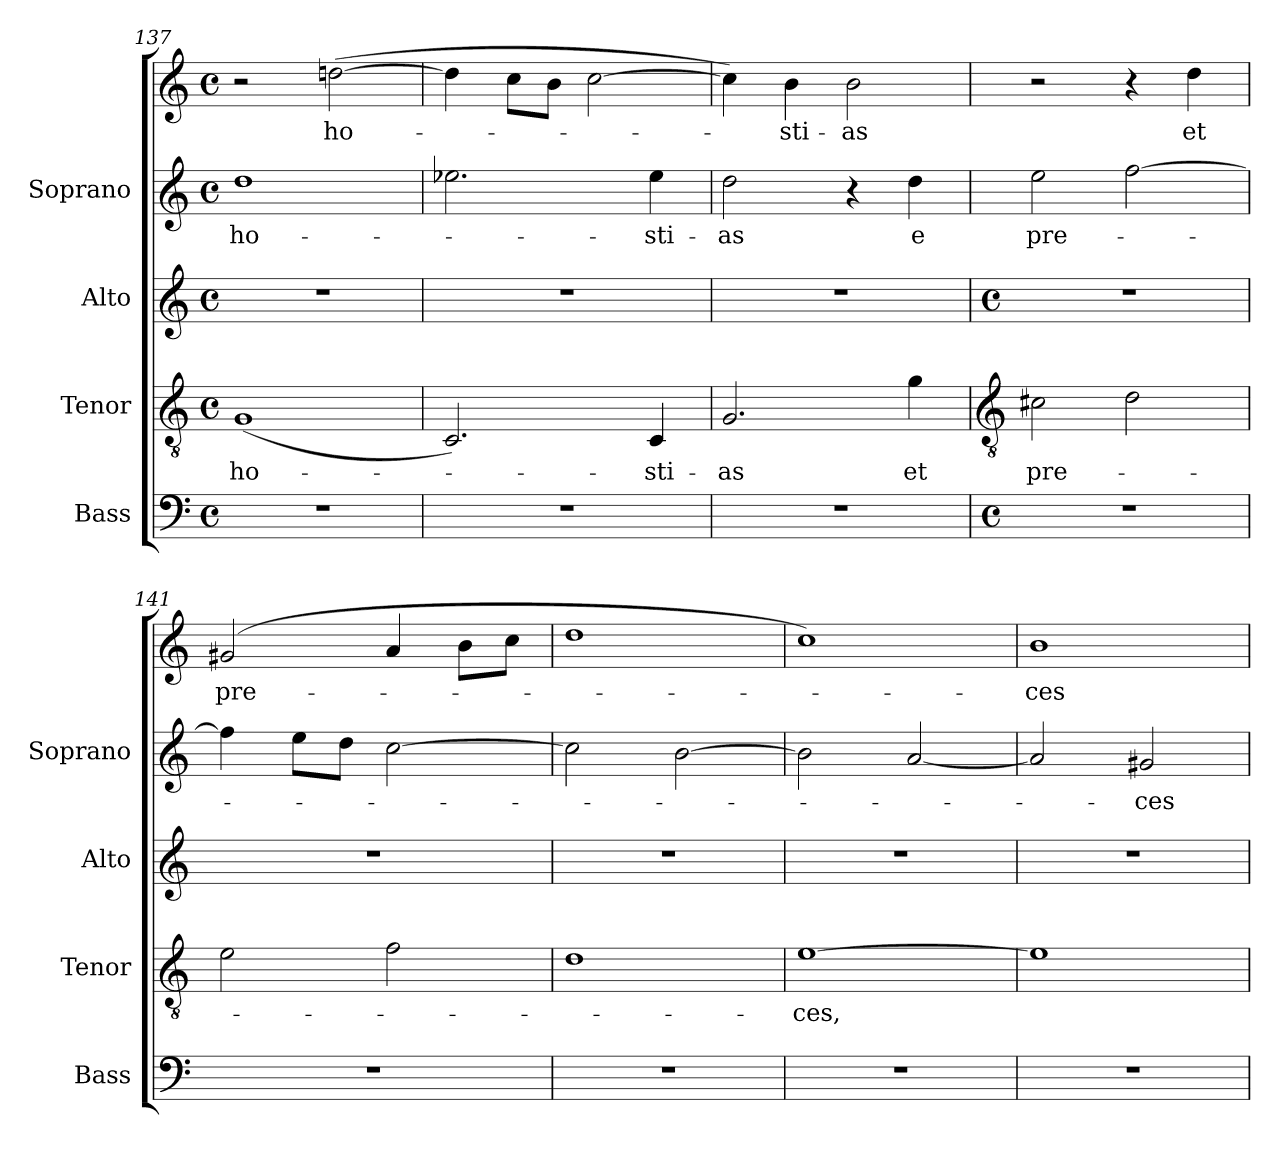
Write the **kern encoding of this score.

**kern	**kern	**text	**kern	**kern	**text	**kern	**text
*part4	*part3	*part3	*part2	*part1	*part1	*part1	*part1
*staff5	*staff4	*staff4	*staff3	*staff2	*staff2	*staff1	*staff1
*I"Bass	*I"Tenor	*	*I"Alto	*I"Soprano	*	*	*
*I'Bass	*I'Tenor	*	*I'Alto	*I'Soprano	*	*	*
*clefF4	*clefGv2	*	*clefG2	*clefG2	*	*clefG2	*
*k[]	*k[]	*	*k[]	*k[]	*	*k[]	*
*C:	*C:	*	*C:	*C:	*	*C:	*
*M4/4	*M4/4	*	*M4/4	*M4/4	*	*M4/4	*
*met(c)	*met(c)	*	*met(c)	*met(c)	*	*met(c)	*
=137	=137	=137	=137	=137	=137	=137	=137
!	!	!LO:LY:b	!	!	!LO:LY:b	!	!
1r	(<1G	ho-	1r	1dd	ho-	2r	.
!	!	!	!	!	!	!	!LO:LY:b
.	.	.	.	.	.	(>[2ddn	ho-
=138	=138	=138	=138	=138	=138	=138	=138
1r	2.C)	.	1r	2.ee-X	.	4dd]	.
.	.	.	.	.	.	8ccL	.
.	.	.	.	.	.	8bJ	.
.	.	.	.	.	.	[2cc	.
!	!	!LO:LY:b	!	!	!LO:LY:b	!	!
.	4C	sti-	.	4ee-	sti-	.	.
=139	=139	=139	=139	=139	=139	=139	=139
!	!	!LO:LY:b	!	!	!LO:LY:b	!	!
1r	2.G	-as	1r	2dd	as	4cc])	.
!	!	!	!	!	!	!	!LO:LY:b
.	.	.	.	.	.	4b	-sti-
!	!	!	!	!	!	!	!LO:LY:b
.	.	.	.	4r	.	2b	-as
!	!	!LO:LY:b	!	!	!LO:LY:b	!	!
.	4g	et	.	4dd	e	.	.
!!LO:LB:g=z
=140	=140	=140	=140	=140	=140	=140	=140
*	*clefGv2	*	*	*	*	*	*
*M4/4	*	*	*M4/4	*	*	*	*
*met(c)	*	*	*met(c)	*	*	*	*
!	!	!LO:LY:b	!	!	!LO:LY:b	!	!
1r	2c#X	pre-	1r	2ee	pre-	2r	.
.	2d	.	.	[2ff	.	4r	.
!	!	!	!	!	!	!	!LO:LY:b
.	.	.	.	.	.	4dd	et
=141	=141	=141	=141	=141	=141	=141	=141
!	!	!	!	!	!	!	!LO:LY:b
1r	2e	.	1r	4ff]	.	(<2g#X	pre-
.	.	.	.	8eeL	.	.	.
.	.	.	.	8ddJ	.	.	.
.	2f	.	.	[2cc	.	4a	.
.	.	.	.	.	.	8bL	.
.	.	.	.	.	.	8ccJ	.
=142	=142	=142	=142	=142	=142	=142	=142
1r	1d	.	1r	2cc]	.	1dd	.
.	.	.	.	[2b	.	.	.
=143	=143	=143	=143	=143	=143	=143	=143
!	!	!LO:LY:b	!	!	!	!	!
1r	[1e	ces,	1r	2b]	.	1cc)	.
.	.	.	.	[2a	.	.	.
=144	=144	=144	=144	=144	=144	=144	=144
!	!	!	!	!	!	!	!LO:LY:b
1r	1e]	.	1r	2a]	.	1b	ces
!	!	!	!	!	!LO:LY:b	!	!
.	.	.	.	2g#X	ces	.	.
=	=	=	=	=	=	=	=
*-	*-	*-	*-	*-	*-	*-	*-
